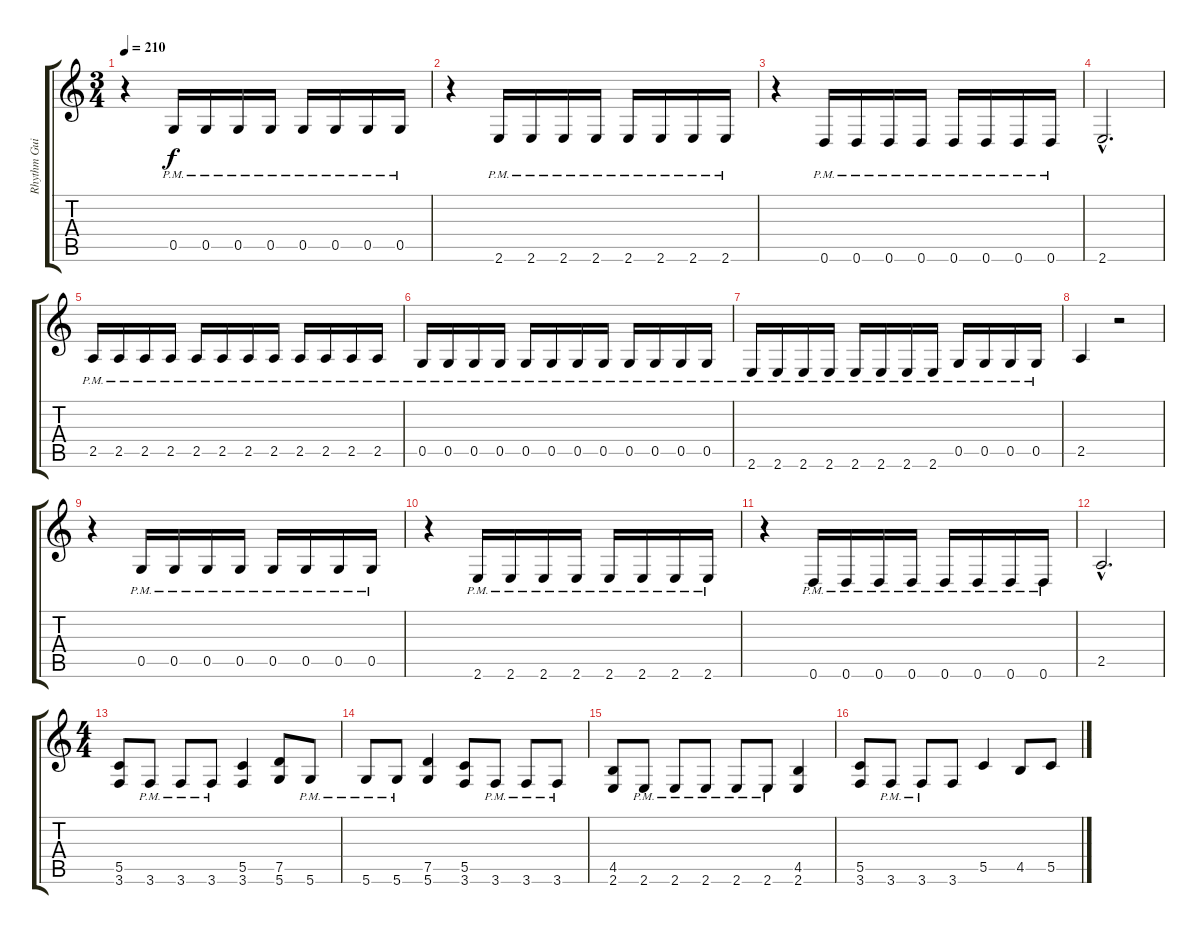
\track ("Rhythm Guitar" "Rhythm Gui") {instrument distortionguitar}
\staff {score tabs}
\tuning (D4 A3 F3 C3 G2 D2) {hide}
\ts (3 4)
\tempo 210
\clef g2
\ks c
r.4{dy f} 0.5{pm}.16 0.5{pm}.16 0.5{pm}.16 0.5{pm}.16 0.5{pm}.16 0.5{pm}.16 0.5{pm}.16 0.5{pm}.16 |
r.4 2.6{pm}.16 2.6{pm}.16 2.6{pm}.16 2.6{pm}.16 2.6{pm}.16 2.6{pm}.16 2.6{pm}.16 2.6{pm}.16 |
r.4 0.6{pm}.16 0.6{pm}.16 0.6{pm}.16 0.6{pm}.16 0.6{pm}.16 0.6{pm}.16 0.6{pm}.16 0.6{pm}.16 |
2.6{hac}.2{d} |
2.5{pm}.16 2.5{pm}.16 2.5{pm}.16 2.5{pm}.16 2.5{pm}.16 2.5{pm}.16 2.5{pm}.16 2.5{pm}.16 2.5{pm}.16 2.5{pm}.16 2.5{pm}.16 2.5{pm}.16 |
0.5{pm}.16 0.5{pm}.16 0.5{pm}.16 0.5{pm}.16 0.5{pm}.16 0.5{pm}.16 0.5{pm}.16 0.5{pm}.16 0.5{pm}.16 0.5{pm}.16 0.5{pm}.16 0.5{pm}.16 |
2.6{pm}.16 2.6{pm}.16 2.6{pm}.16 2.6{pm}.16 2.6{pm}.16 2.6{pm}.16 2.6{pm}.16 2.6{pm}.16 0.5{pm}.16 0.5{pm}.16 0.5{pm}.16 0.5{pm}.16 |
2.5.4 r.2 |
r.4 0.5{pm}.16 0.5{pm}.16 0.5{pm}.16 0.5{pm}.16 0.5{pm}.16 0.5{pm}.16 0.5{pm}.16 0.5{pm}.16 |
r.4 2.6{pm}.16 2.6{pm}.16 2.6{pm}.16 2.6{pm}.16 2.6{pm}.16 2.6{pm}.16 2.6{pm}.16 2.6{pm}.16 |
r.4 0.6{pm}.16 0.6{pm}.16 0.6{pm}.16 0.6{pm}.16 0.6{pm}.16 0.6{pm}.16 0.6{pm}.16 0.6{pm}.16 |
2.5{hac}.2{d} |
\ts (4 4)
(5.5 3.6).8 3.6{pm}.8 3.6{pm}.8 3.6{pm}.8 (5.5 3.6).4 (7.5 5.6).8 5.6{pm}.8 |
5.6{pm}.8 5.6{pm}.8 (7.5 5.6).4 (5.5 3.6).8 3.6{pm}.8 3.6{pm}.8 3.6{pm}.8 |
(4.5 2.6).8 2.6{pm}.8 2.6{pm}.8 2.6{pm}.8 2.6{pm}.8 2.6{pm}.8 (4.5 2.6).4 |
(5.5 3.6).8 3.6{pm}.8 3.6{pm}.8 3.6.8 5.5.4 4.5.8 5.5.8
